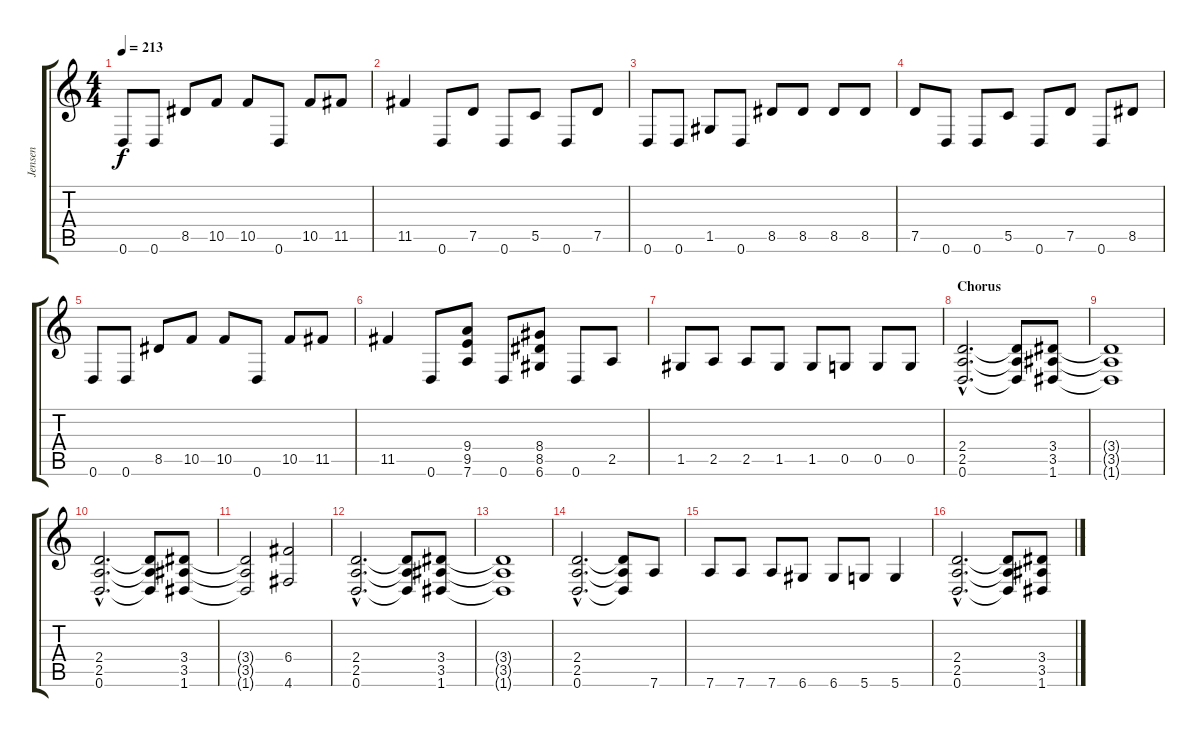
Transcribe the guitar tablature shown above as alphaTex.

\track ("Jensen" "Jensen") {instrument distortionguitar}
\staff {score tabs}
\tuning (D4 A3 F3 C3 G2 D2) {hide}
\ts (4 4)
\tempo 213
\clef g2
\ks c
0.6.8{dy f} 0.6.8 8.5.8 10.5.8 10.5.8 0.6.8 10.5.8 11.5.8 |
11.5.4 0.6.8 7.5.8 0.6.8 5.5.8 0.6.8 7.5.8 |
0.6.8 0.6.8 1.5.8 0.6.8 8.5.8 8.5.8 8.5.8 8.5.8 |
7.5.8 0.6.8 0.6.8 5.5.8 0.6.8 7.5.8 0.6.8 8.5.8 |
0.6.8 0.6.8 8.5.8 10.5.8 10.5.8 0.6.8 10.5.8 11.5.8 |
11.5.4 0.6.8 (9.4 9.5 7.6).8 0.6.8 (8.4 8.5 6.6).8 0.6.8 2.5.8 |
1.5.8 2.5.8 2.5.8 1.5.8 1.5.8 0.5.8 0.5.8 0.5.8 |
\section ("" "Chorus")
(2.4{hac} 2.5{hac} 0.6{hac}).2{d} (2.4{t} 2.5{t} 0.6{t}).8 (3.4 3.5 1.6).8 |
(3.4{t} 3.5{t} 1.6{t}).1 |
(2.4{hac} 2.5{hac} 0.6{hac}).2{d} (2.4{t} 2.5{t} 0.6{t}).8 (3.4 3.5 1.6).8 |
(3.4{t} 3.5{t} 1.6{t}).2 (6.4 4.6).2 |
(2.4{hac} 2.5{hac} 0.6{hac}).2{d} (2.4{t} 2.5{t} 0.6{t}).8 (3.4 3.5 1.6).8 |
(3.4{t} 3.5{t} 1.6{t}).1 |
(2.4{hac} 2.5{hac} 0.6{hac}).2{d} (2.4{t} 2.5{t} 0.6{t}).8 7.6.8 |
7.6.8 7.6.8 7.6.8 6.6.8 6.6.8 5.6.8 5.6.4 |
(2.4{hac} 2.5{hac} 0.6{hac}).2{d} (2.4{t} 2.5{t} 0.6{t}).8 (3.4 3.5 1.6).8
